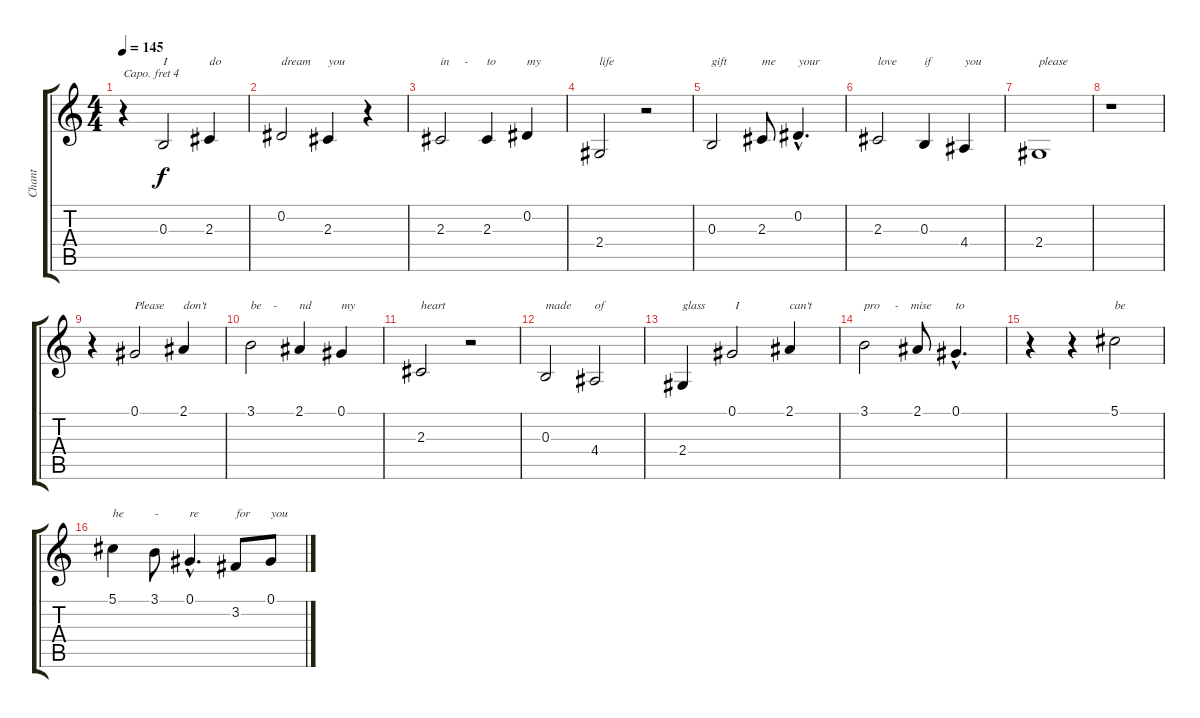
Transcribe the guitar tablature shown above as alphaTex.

\track ("Chant" "Chant") {instrument clarinet}
\staff {score tabs}
\capo 4
\tuning (E4 B3 G3 D3 A2 E2) {hide}
\ts (4 4)
\tempo 145
\clef g2
\ks c
r.4{dy f} 0.3.2{txt "I"} 2.3.4{txt "do"} |
0.2.2{txt "dream"} 2.3.4{txt "you"} r.4 |
2.3.2{txt "in     -"} 2.3.4{txt "to"} 0.2.4{txt "my"} |
2.4.2{txt "life"} r.2 |
0.3.2{txt "gift"} 2.3.8{txt "me"} 0.2{hac}.4{d txt "your"} |
2.3.2{txt "love"} 0.3.4{txt "if"} 4.4.4{txt "you"} |
2.4.1{txt "please"} |
r.1 |
r.4 0.1.2{txt "Please"} 2.1.4{txt "don't"} |
3.1.2{txt "be    -"} 2.1.4{txt "nd"} 0.1.4{txt "my"} |
2.3.2{txt "heart"} r.2 |
0.3.2{txt "made"} 4.4.2{txt "of"} |
2.4.4{txt "glass"} 0.1.2{txt " I"} 2.1.4{txt "can't"} |
3.1.2{txt "pro     -    mise"} 2.1.8 0.1{hac}.4{d txt "to"} |
r.4 r.4 5.1.2{txt "be"} |
5.1.4{txt "he"} 3.1.8{txt "-"} 0.1{hac}.4{d txt "re"} 3.2.8{txt "for"} 0.1.8{txt "you"}
